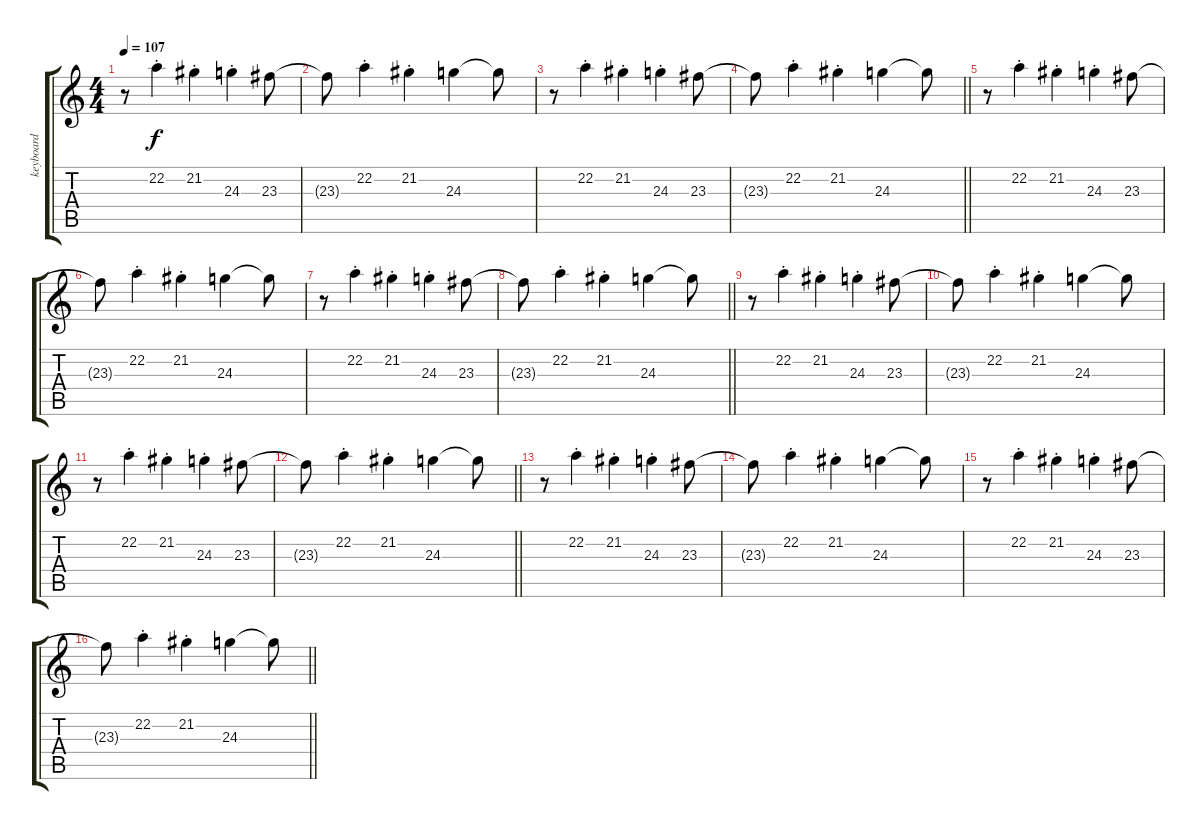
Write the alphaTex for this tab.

\track ("keyboard" "keyboard") {instrument honkytonkpiano}
\staff {score tabs}
\tuning (E4 B3 G3 D3 A2 E2) {hide}
\ts (4 4)
\tempo 107
\clef g2
\ks c
r.8{dy f instrument honkytonkpiano} 22.2{st}.4 21.2{st}.4 24.3{st}.4 23.3.8 |
23.3{t}.8 22.2{st}.4 21.2{st}.4 24.3.4 24.3{t}.8 |
r.8 22.2{st}.4 21.2{st}.4 24.3{st}.4 23.3.8 |
\barLineRight lightlight
23.3{t}.8 22.2{st}.4 21.2{st}.4 24.3.4 24.3{t}.8 |
r.8 22.2{st}.4 21.2{st}.4 24.3{st}.4 23.3.8 |
23.3{t}.8 22.2{st}.4 21.2{st}.4 24.3.4 24.3{t}.8 |
r.8 22.2{st}.4 21.2{st}.4 24.3{st}.4 23.3.8 |
\barLineRight lightlight
23.3{t}.8 22.2{st}.4 21.2{st}.4 24.3.4 24.3{t}.8 |
r.8 22.2{st}.4 21.2{st}.4 24.3{st}.4 23.3.8 |
23.3{t}.8 22.2{st}.4 21.2{st}.4 24.3.4 24.3{t}.8 |
r.8 22.2{st}.4 21.2{st}.4 24.3{st}.4 23.3.8 |
\barLineRight lightlight
23.3{t}.8 22.2{st}.4 21.2{st}.4 24.3.4 24.3{t}.8 |
r.8 22.2{st}.4 21.2{st}.4 24.3{st}.4 23.3.8 |
23.3{t}.8 22.2{st}.4 21.2{st}.4 24.3.4 24.3{t}.8 |
r.8 22.2{st}.4 21.2{st}.4 24.3{st}.4 23.3.8 |
\barLineRight lightlight
23.3{t}.8 22.2{st}.4 21.2{st}.4 24.3.4 24.3{t}.8
